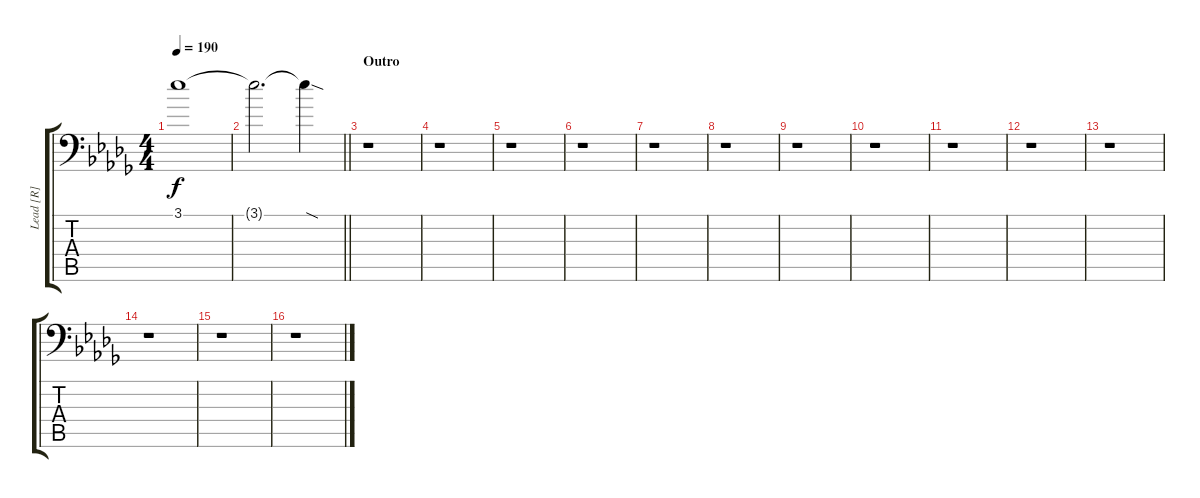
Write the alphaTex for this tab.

\track ("Lead [R]" "Lead [R]") {instrument distortionguitar}
\staff {score tabs}
\tuning (C4 G3 Eb3 Bb2 F2 Bb1) {hide}
\ts (4 4)
\tempo 190
\clef f4
\ks db
3.1{t}.1{dy f} |
\barLineRight lightlight
3.1{t}.2{d} 3.1{sod t}.4 |
\section ("" "Outro")
r.1 |
r.1 |
r.1 |
r.1 |
r.1 |
r.1 |
r.1 |
r.1 |
r.1 |
r.1 |
r.1 |
r.1 |
r.1 |
r.1
